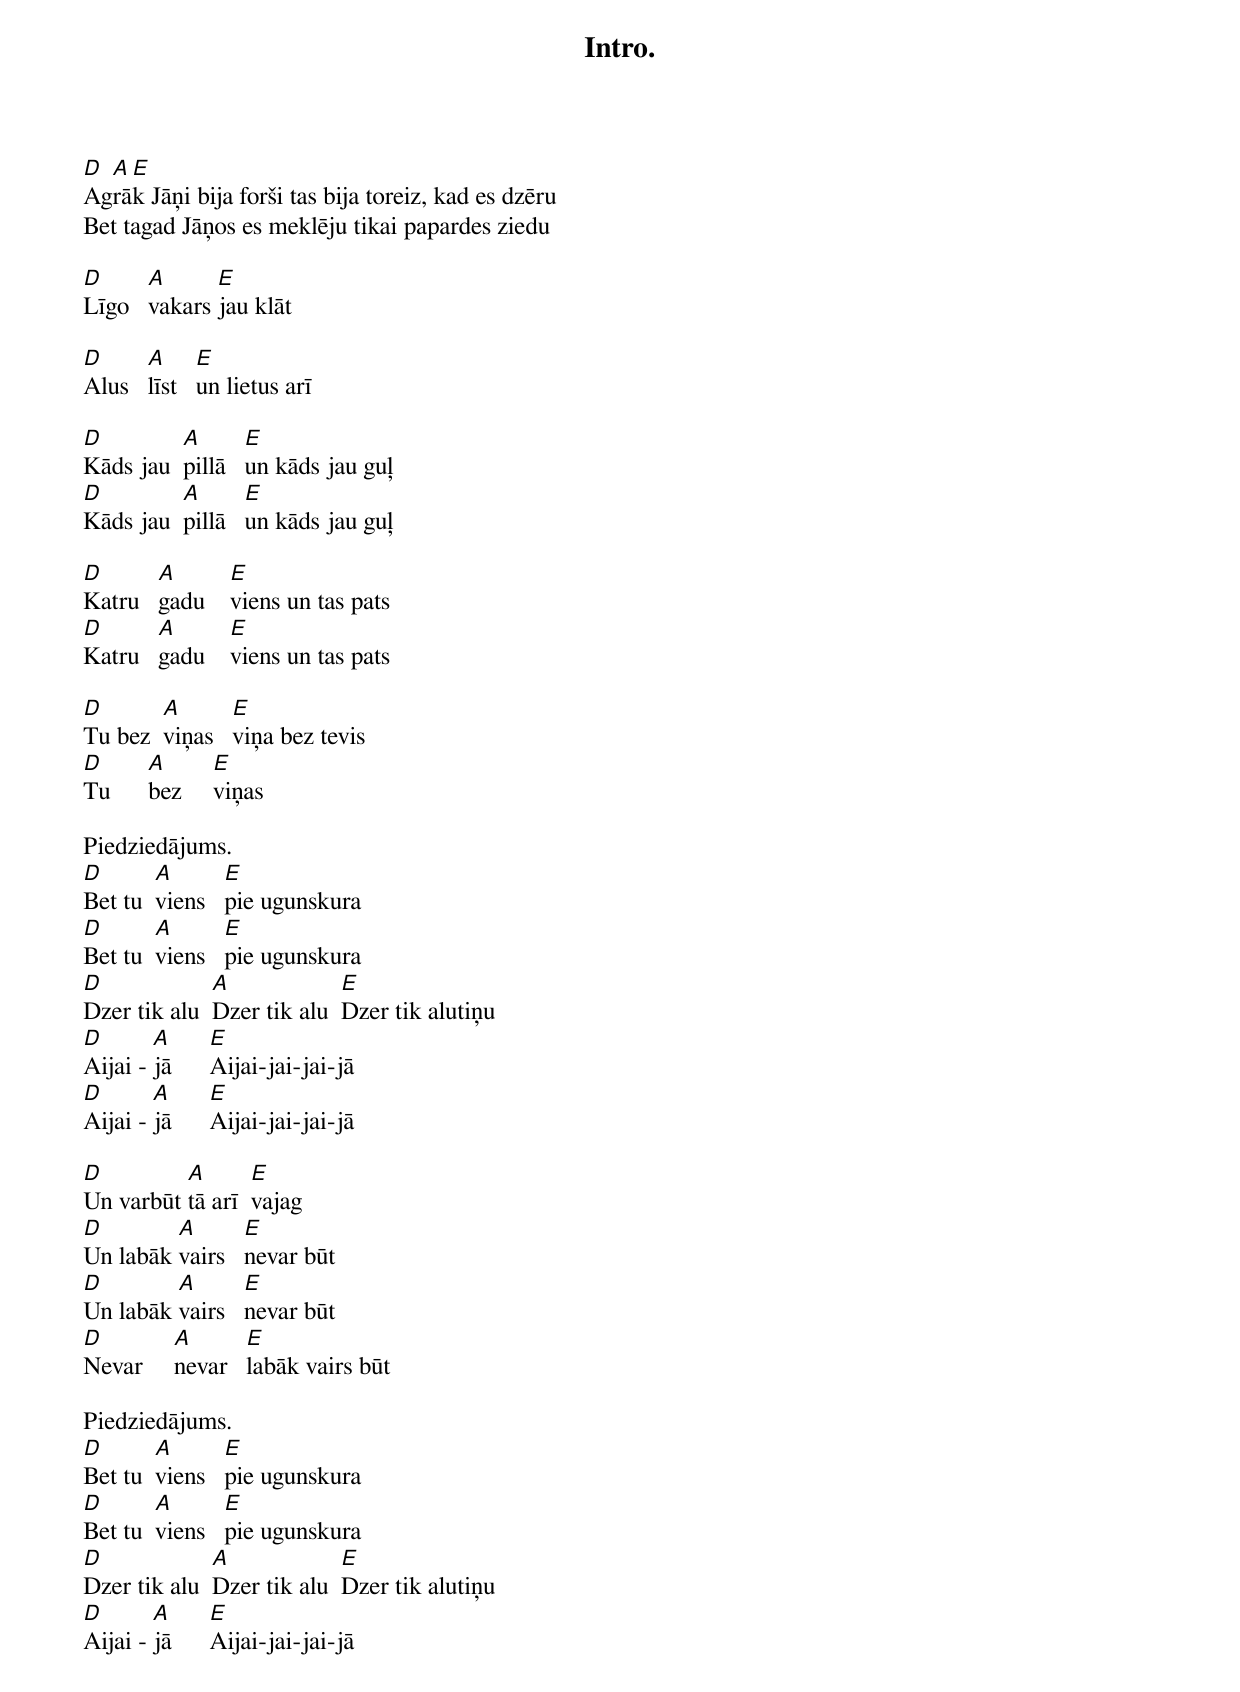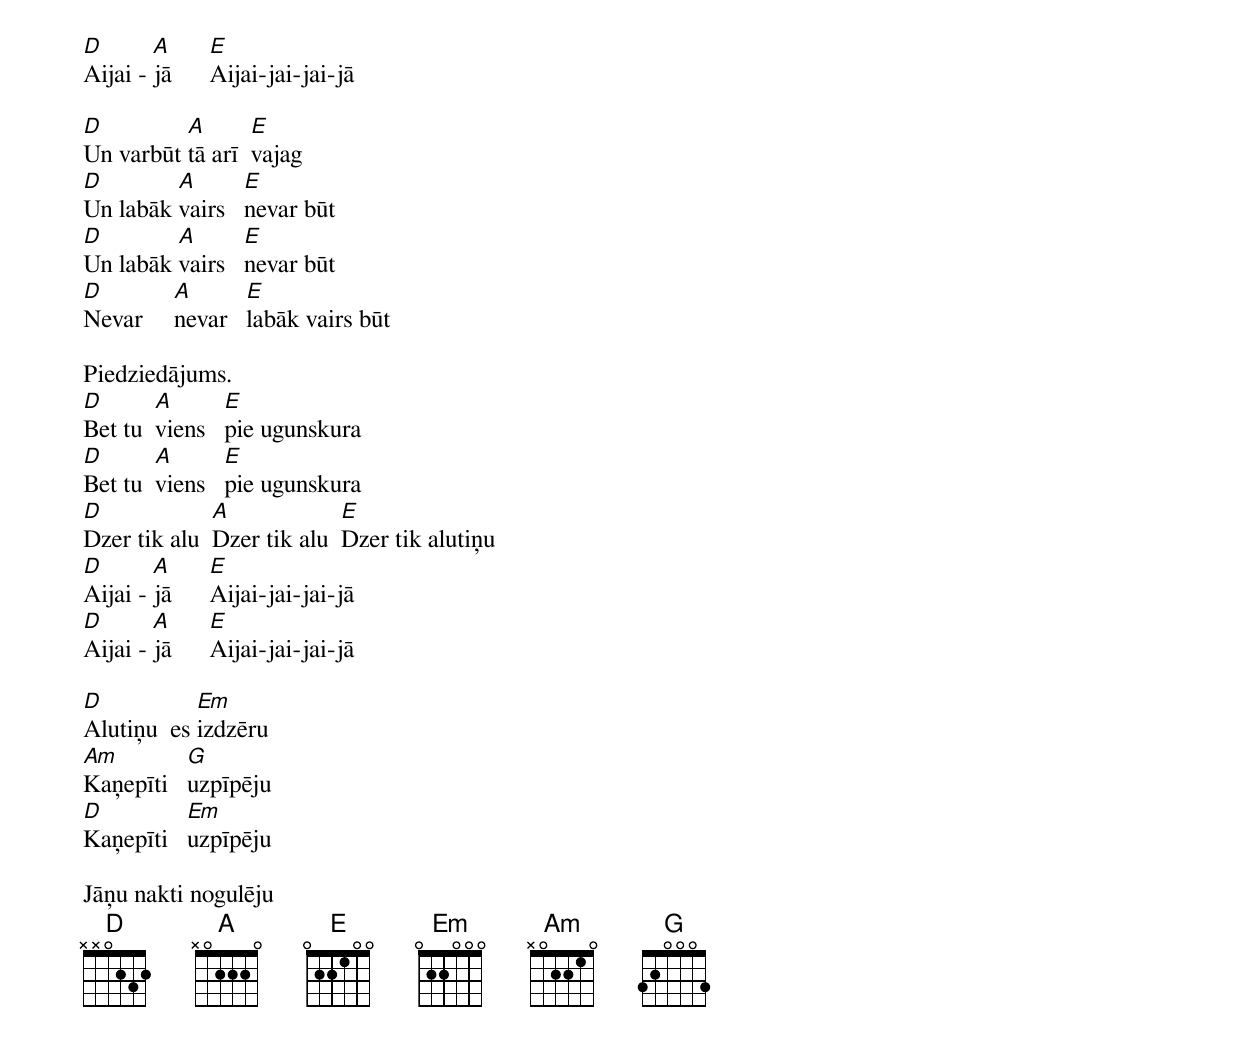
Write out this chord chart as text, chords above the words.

Intro.
D A E
Agrāk Jāņi bija forši tas bija toreiz, kad es dzēru
Bet tagad Jāņos es meklēju tikai papardes ziedu

D      A      E
Līgo   vakars jau klāt

D      A      E
Alus   līst   un lietus arī

D         A       E
Kāds jau  pillā   un kāds jau guļ
D         A       E
Kāds jau  pillā   un kāds jau guļ

D       A       E
Katru   gadu    viens un tas pats
D       A       E
Katru   gadu    viens un tas pats

D       A       E
Tu bez  viņas   viņa bez tevis
D       A       E
Tu      bez     viņas

Piedziedājums.
D       A       E
Bet tu  viens   pie ugunskura
D       A       E
Bet tu  viens   pie ugunskura
D             A             E
Dzer tik alu  Dzer tik alu  Dzer tik alutiņu
D       A       E
Aijai - jā      Aijai-jai-jai-jā
D       A       E
Aijai - jā      Aijai-jai-jai-jā

D         A       E
Un varbūt tā arī  vajag
D        A       E
Un labāk vairs   nevar būt
D        A       E
Un labāk vairs   nevar būt
D         A       E
Nevar     nevar   labāk vairs būt

Piedziedājums.
D       A       E
Bet tu  viens   pie ugunskura
D       A       E
Bet tu  viens   pie ugunskura
D             A             E
Dzer tik alu  Dzer tik alu  Dzer tik alutiņu
D       A       E
Aijai - jā      Aijai-jai-jai-jā
D       A       E
Aijai - jā      Aijai-jai-jai-jā

D         A       E
Un varbūt tā arī  vajag
D        A       E
Un labāk vairs   nevar būt
D        A       E
Un labāk vairs   nevar būt
D         A       E
Nevar     nevar   labāk vairs būt

Piedziedājums.
D       A       E
Bet tu  viens   pie ugunskura
D       A       E
Bet tu  viens   pie ugunskura
D             A             E
Dzer tik alu  Dzer tik alu  Dzer tik alutiņu
D       A       E
Aijai - jā      Aijai-jai-jai-jā
D       A       E
Aijai - jā      Aijai-jai-jai-jā

D           Em
Alutiņu  es izdzēru
Am         G
Kaņepīti   uzpīpēju
D          Em
Kaņepīti   uzpīpēju

Jāņu nakti nogulēju
